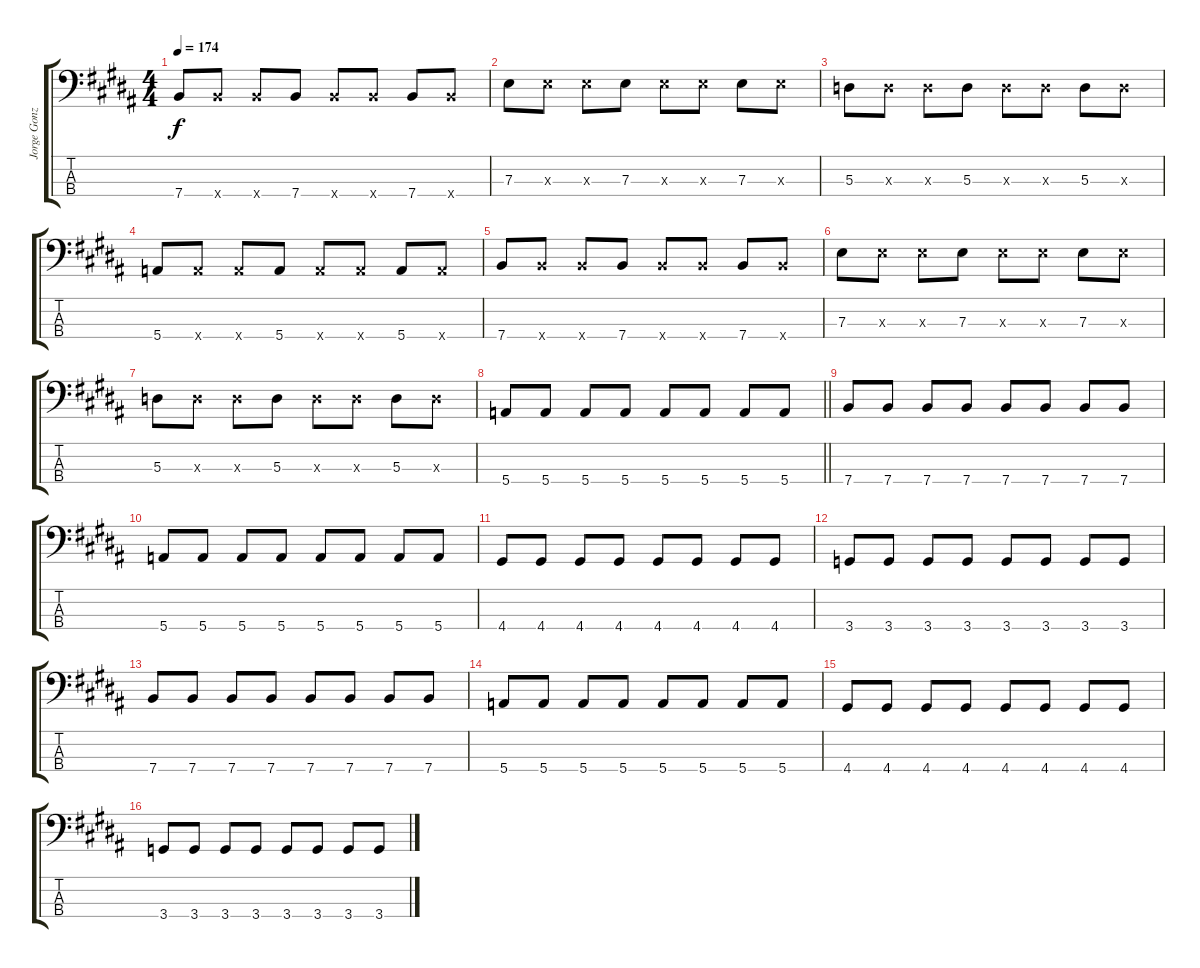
\track ("Jorge González (Bajo)" "Jorge Gonz") {instrument electricbasspick}
\staff {score tabs}
\tuning (G2 D2 A1 E1) {hide}
\ts (4 4)
\tempo 174
\clef f4
\ks b
7.4.8{dy f} 7.4{x}.8 7.4{x}.8 7.4.8 7.4{x}.8 7.4{x}.8 7.4.8 7.4{x}.8 |
7.3.8 7.3{x}.8 7.3{x}.8 7.3.8 7.3{x}.8 7.3{x}.8 7.3.8 7.3{x}.8 |
5.3.8 5.3{x}.8 5.3{x}.8 5.3.8 5.3{x}.8 5.3{x}.8 5.3.8 5.3{x}.8 |
5.4.8 5.4{x}.8 5.4{x}.8 5.4.8 5.4{x}.8 5.4{x}.8 5.4.8 5.4{x}.8 |
7.4.8 7.4{x}.8 7.4{x}.8 7.4.8 7.4{x}.8 7.4{x}.8 7.4.8 7.4{x}.8 |
7.3.8 7.3{x}.8 7.3{x}.8 7.3.8 7.3{x}.8 7.3{x}.8 7.3.8 7.3{x}.8 |
5.3.8 5.3{x}.8 5.3{x}.8 5.3.8 5.3{x}.8 5.3{x}.8 5.3.8 5.3{x}.8 |
\barLineRight lightlight
5.4.8 5.4.8 5.4.8 5.4.8 5.4.8 5.4.8 5.4.8 5.4.8 |
7.4.8 7.4.8 7.4.8 7.4.8 7.4.8 7.4.8 7.4.8 7.4.8 |
5.4.8 5.4.8 5.4.8 5.4.8 5.4.8 5.4.8 5.4.8 5.4.8 |
4.4.8 4.4.8 4.4.8 4.4.8 4.4.8 4.4.8 4.4.8 4.4.8 |
3.4.8 3.4.8 3.4.8 3.4.8 3.4.8 3.4.8 3.4.8 3.4.8 |
7.4.8 7.4.8 7.4.8 7.4.8 7.4.8 7.4.8 7.4.8 7.4.8 |
5.4.8 5.4.8 5.4.8 5.4.8 5.4.8 5.4.8 5.4.8 5.4.8 |
4.4.8 4.4.8 4.4.8 4.4.8 4.4.8 4.4.8 4.4.8 4.4.8 |
3.4.8 3.4.8 3.4.8 3.4.8 3.4.8 3.4.8 3.4.8 3.4.8
